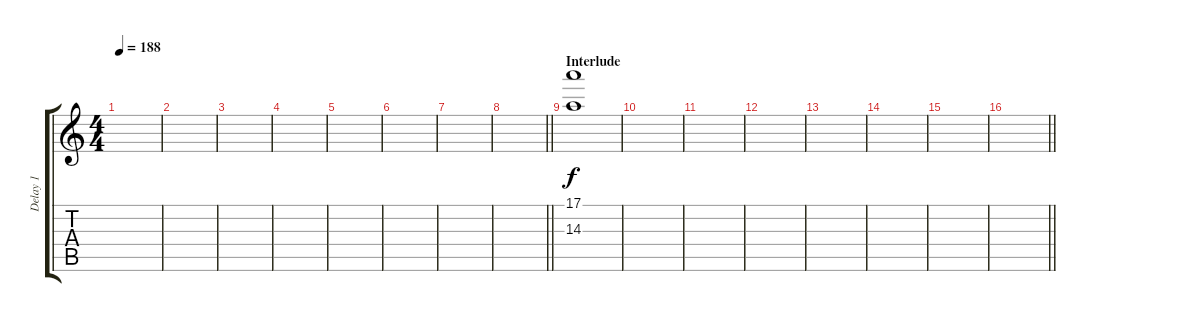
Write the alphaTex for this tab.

\track ("Delay 1" "Delay 1") {instrument electricguitarclean}
\staff {score tabs}
\tuning (E4 B3 G3 D3 A2 E2) {hide}
\ts (4 4)
\tempo 188
\clef g2
\ks c
|
|
|
|
|
|
|
\barLineRight lightlight
|
\section ("" "Interlude")
(17.1 14.3).1{instrument electricguitarclean} |
|
|
|
|
|
|
\barLineRight lightlight
